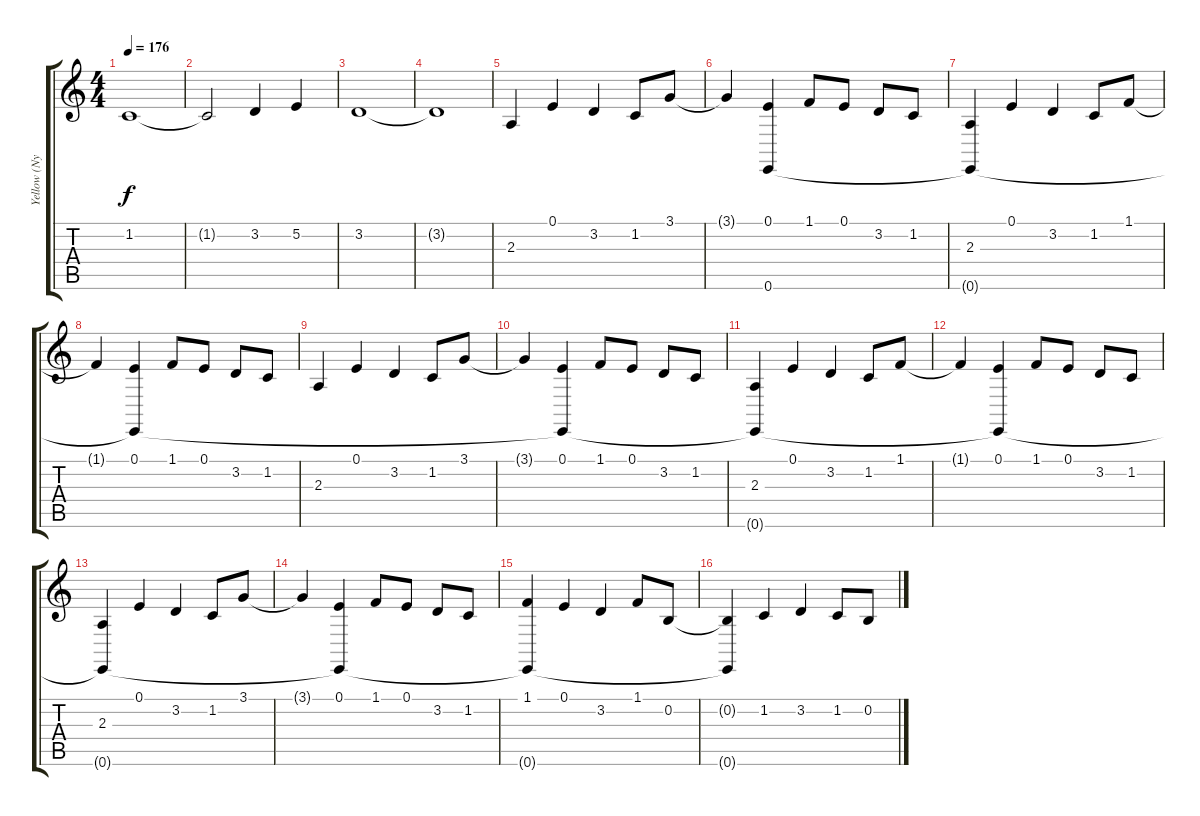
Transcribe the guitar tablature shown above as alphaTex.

\track ("Yellow (NyckelHarpa)" "Yellow (Ny") {instrument accordion}
\staff {score tabs}
\tuning (E4 B3 G3 D3 A2 E2) {hide}
\ts (4 4)
\tempo 176
\clef g2
\ks c
1.2.1{dy f} |
1.2{t}.2 3.2.4 5.2.4 |
3.2.1 |
3.2{t}.1 |
2.3.4 0.1.4 3.2.4 1.2.8 3.1.8 |
3.1{t}.4 (0.1 0.6).4 1.1.8 0.1.8 3.2.8 1.2.8 |
(2.3 0.6{t}).4 0.1.4 3.2.4 1.2.8 1.1.8 |
1.1{t}.4 (0.1 0.6{t}).4 1.1.8 0.1.8 3.2.8 1.2.8 |
2.3.4 0.1.4 3.2.4 1.2.8 3.1.8 |
3.1{t}.4 (0.1 0.6{t}).4 1.1.8 0.1.8 3.2.8 1.2.8 |
(2.3 0.6{t}).4 0.1.4 3.2.4 1.2.8 1.1.8 |
1.1{t}.4 (0.1 0.6{t}).4 1.1.8 0.1.8 3.2.8 1.2.8 |
(2.3 0.6{t}).4 0.1.4 3.2.4 1.2.8 3.1.8 |
3.1{t}.4 (0.1 0.6{t}).4 1.1.8 0.1.8 3.2.8 1.2.8 |
(1.1 0.6{t}).4 0.1.4 3.2.4 1.1.8 0.2.8 |
(0.2{t} 0.6{t}).4 1.2.4 3.2.4 1.2.8 0.2.8
